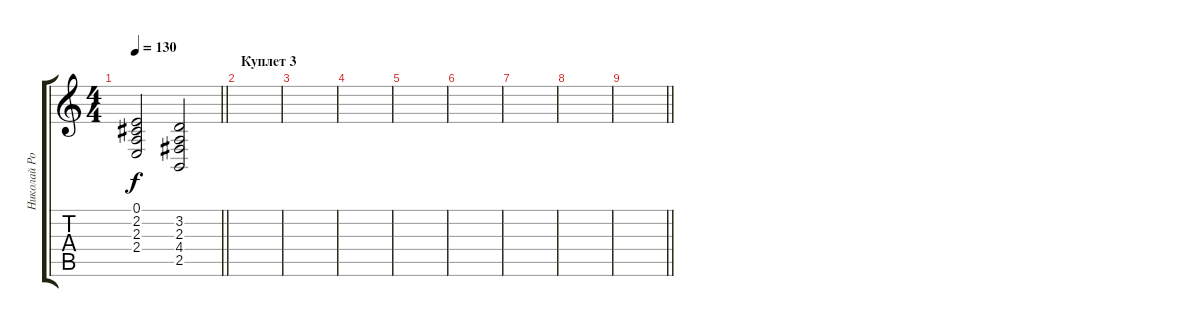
\track ("Николай Ростовский (клавишные 1)" "Николай Ро") {instrument synthstrings1}
\staff {score tabs}
\tuning (E4 B3 G3 D3 A2 E2) {hide}
\ts (4 4)
\tempo 130
\clef g2
\barLineRight lightlight
\ks c
(0.1 2.2 2.3 2.4).2{dy f} (3.2 2.3 4.4 2.5).2 |
\section ("" "Куплет 3")
|
|
|
|
|
|
|
\barLineRight lightlight
